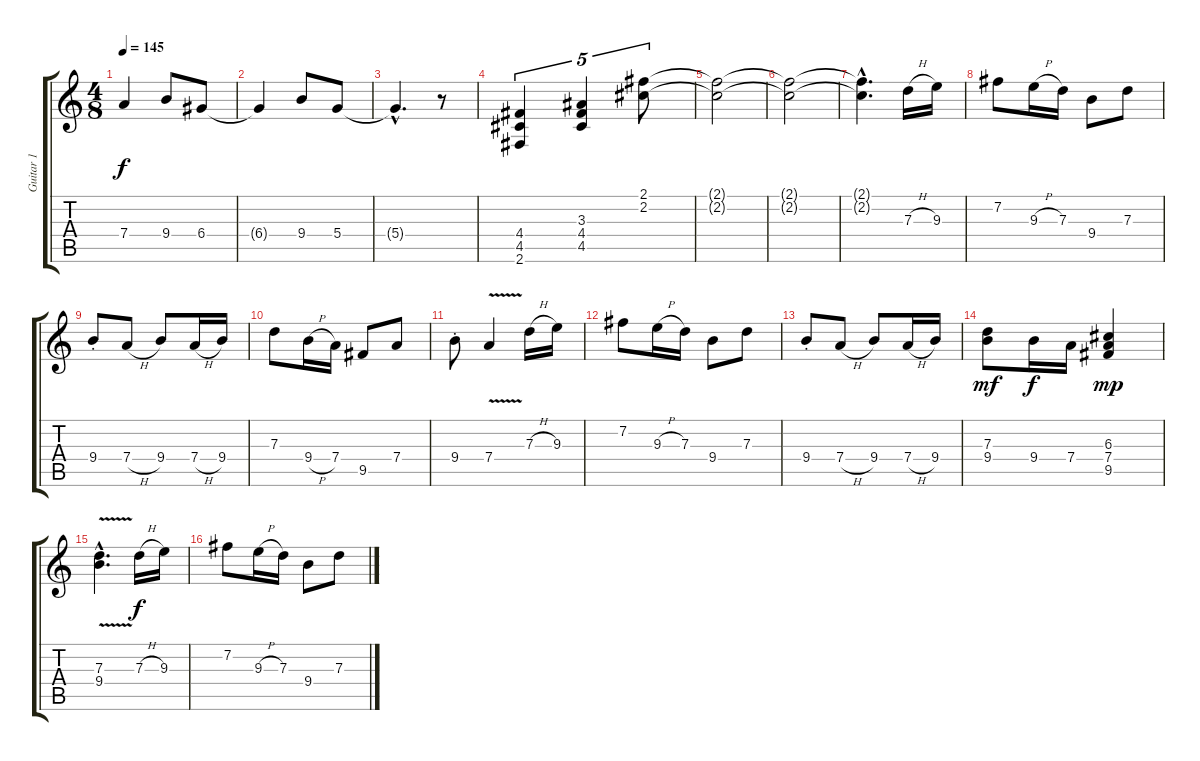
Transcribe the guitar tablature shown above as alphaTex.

\track ("Guitar 1" "Guitar 1") {instrument distortionguitar}
\staff {score tabs}
\tuning (E4 B3 G3 D3 A2 E2) {hide}
\ts (4 8)
\tempo 145
\clef g2
\ks c
7.4{t}.4{dy f} 9.4.8 6.4.8 |
6.4{t}.4 9.4.8 5.4.8 |
5.4{hac t}.4{d} r.8 |
(4.4 4.5 2.6).4{tu (5 4)} (3.3 4.4 4.5).4{tu (5 4)} (2.1 2.2).8{tu (5 4)} |
(2.1{t} 2.2{t}).2 |
(2.1{t} 2.2{t}).2 |
(2.1{hac t} 2.2{hac t}).4{d} 7.3{h}.16 9.3.16 |
7.2.8 9.3{h}.16 7.3.16 9.4.8 7.3.8 |
9.4{st}.8 7.4{h}.8 9.4.8 7.4{h}.16 9.4.16 |
7.3.8 9.4{h}.16 7.4.16 9.5.8 7.4.8 |
9.4{st}.8 7.4{v}.4 7.3{h}.16 9.3.16 |
7.2.8 9.3{h}.16 7.3.16 9.4.8 7.3.8 |
9.4{st}.8 7.4{h}.8 9.4.8 7.4{h}.16 9.4.16 |
(7.3 9.4).8{dy mf} 9.4.16{dy f} 7.4.16 (6.3 7.4 9.5).4{dy mp} |
(7.3{v hac} 9.4{v hac}).4{d} 7.3{h}.16{dy f} 9.3.16 |
7.2.8 9.3{h}.16 7.3.16 9.4.8 7.3.8
